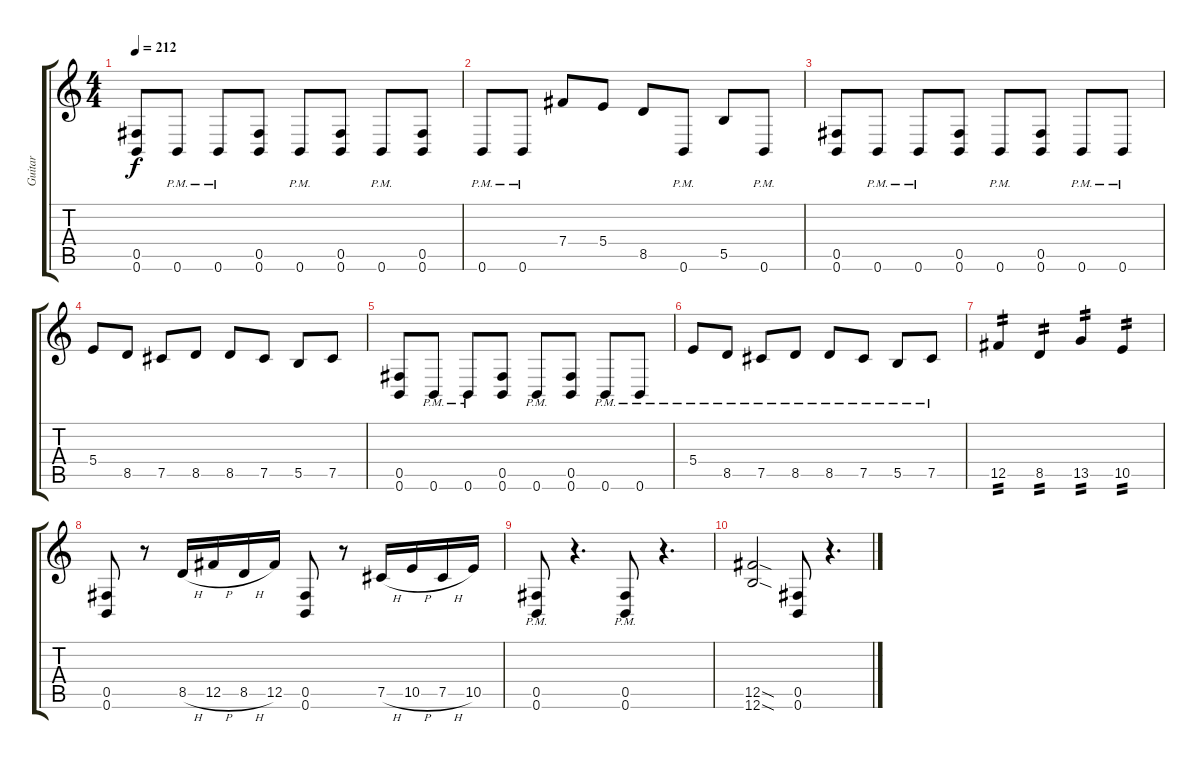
\track ("Guitar" "Guitar") {instrument distortionguitar}
\staff {score tabs}
\tuning (Db4 Ab3 E3 B2 Gb2 B1) {hide}
\ts (4 4)
\tempo 212
\clef g2
\ks c
(0.5 0.6).8{dy f} 0.6{pm}.8 0.6{pm}.8 (0.5 0.6).8 0.6{pm}.8 (0.5 0.6).8 0.6{pm}.8 (0.5 0.6).8 |
0.6{pm}.8 0.6{pm}.8 7.4.8 5.4.8 8.5.8 0.6{pm}.8 5.5.8 0.6{pm}.8 |
(0.5 0.6).8 0.6{pm}.8 0.6{pm}.8 (0.5 0.6).8 0.6{pm}.8 (0.5 0.6).8 0.6{pm}.8 0.6{pm}.8 |
5.4.8 8.5.8 7.5.8 8.5.8 8.5.8 7.5.8 5.5.8 7.5.8 |
(0.5 0.6).8 0.6{pm}.8 0.6{pm}.8 (0.5 0.6).8 0.6{pm}.8 (0.5 0.6).8 0.6{pm}.8 0.6{pm}.8 |
5.4{pm}.8 8.5{pm}.8 7.5{pm}.8 8.5{pm}.8 8.5{pm}.8 7.5{pm}.8 5.5{pm}.8 7.5{pm}.8 |
12.5.4{tp 2} 8.5.4{tp 2} 13.5.4{tp 2} 10.5.4{tp 2} |
(0.5 0.6).8 r.8 8.5{h}.16 12.5{h}.16 8.5{h}.16 12.5.16 (0.5 0.6).8 r.8 7.5{h}.16 10.5{h}.16 7.5{h}.16 10.5.16 |
(0.5{pm} 0.6{pm}).8 r.4{d} (0.5{pm} 0.6{pm}).8 r.4{d} |
(12.5{sod} 12.6{sod}).2 (0.5 0.6).8 r.4{d}
